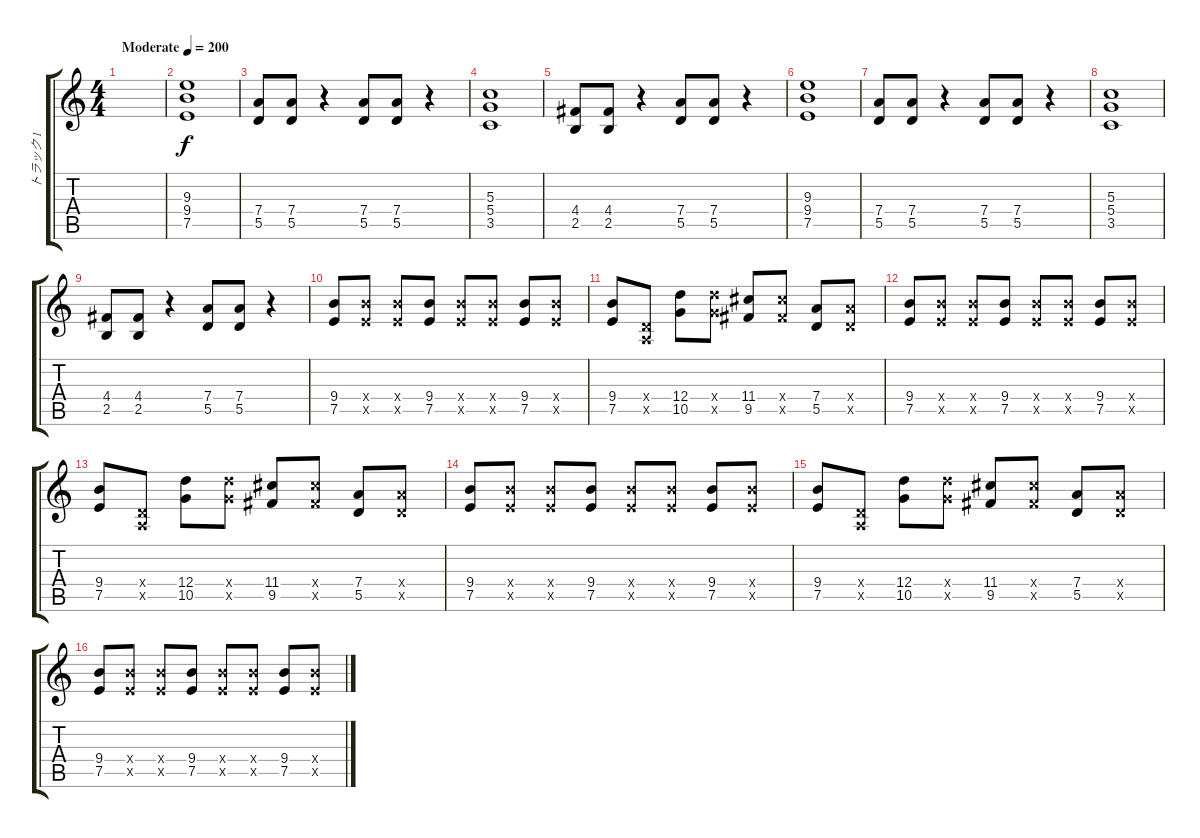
\track ("トラック 1" "トラック 1") {instrument acousticguitarsteel}
\staff {score tabs}
\tuning (E4 B3 G3 D3 A2 E2) {hide}
\ts (4 4)
\tempo (200 "Moderate")
\clef g2
\ks c
|
(9.3 9.4 7.5).1 |
(7.4 5.5).8 (7.4 5.5).8 r.4 (7.4 5.5).8 (7.4 5.5).8 r.4 |
(5.3 5.4 3.5).1 |
(4.4 2.5).8 (4.4 2.5).8 r.4 (7.4 5.5).8 (7.4 5.5).8 r.4 |
(9.3 9.4 7.5).1 |
(7.4 5.5).8 (7.4 5.5).8 r.4 (7.4 5.5).8 (7.4 5.5).8 r.4 |
(5.3 5.4 3.5).1 |
(4.4 2.5).8 (4.4 2.5).8 r.4 (7.4 5.5).8 (7.4 5.5).8 r.4 |
(9.4 7.5).8 (9.4{x} 7.5{x}).8 (9.4{x} 7.5{x}).8 (9.4 7.5).8 (9.4{x} 7.5{x}).8 (9.4{x} 7.5{x}).8 (9.4 7.5).8 (9.4{x} 7.5{x}).8 |
(9.4 7.5).8 (0.4{x} 0.5{x}).8 (12.4 10.5).8 (12.4{x} 10.5{x}).8 (11.4 9.5).8 (11.4{x} 9.5{x}).8 (7.4 5.5).8 (7.4{x} 5.5{x}).8 |
(9.4 7.5).8 (9.4{x} 7.5{x}).8 (9.4{x} 7.5{x}).8 (9.4 7.5).8 (9.4{x} 7.5{x}).8 (9.4{x} 7.5{x}).8 (9.4 7.5).8 (9.4{x} 7.5{x}).8 |
(9.4 7.5).8 (0.4{x} 0.5{x}).8 (12.4 10.5).8 (12.4{x} 10.5{x}).8 (11.4 9.5).8 (11.4{x} 9.5{x}).8 (7.4 5.5).8 (7.4{x} 5.5{x}).8 |
(9.4 7.5).8 (9.4{x} 7.5{x}).8 (9.4{x} 7.5{x}).8 (9.4 7.5).8 (9.4{x} 7.5{x}).8 (9.4{x} 7.5{x}).8 (9.4 7.5).8 (9.4{x} 7.5{x}).8 |
(9.4 7.5).8 (0.4{x} 0.5{x}).8 (12.4 10.5).8 (12.4{x} 10.5{x}).8 (11.4 9.5).8 (11.4{x} 9.5{x}).8 (7.4 5.5).8 (7.4{x} 5.5{x}).8 |
(9.4 7.5).8 (9.4{x} 7.5{x}).8 (9.4{x} 7.5{x}).8 (9.4 7.5).8 (9.4{x} 7.5{x}).8 (9.4{x} 7.5{x}).8 (9.4 7.5).8 (9.4{x} 7.5{x}).8
